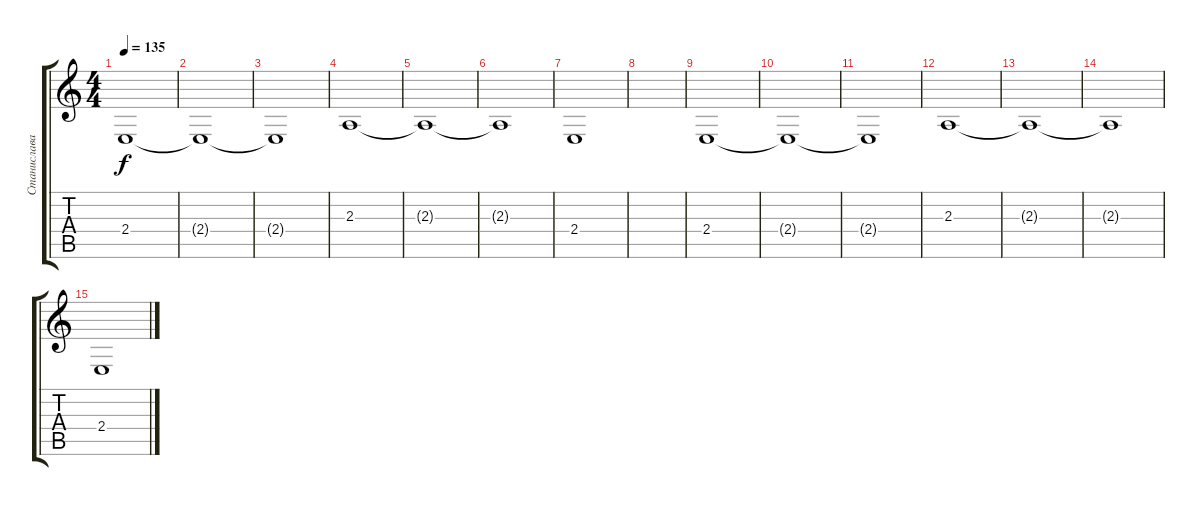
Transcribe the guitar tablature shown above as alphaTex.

\track ("Станислава Матвеева (клавишные)" "Станислава") {instrument choiraahs}
\staff {score tabs}
\tuning (E4 B3 G3 D3 A2 E2) {hide}
\ts (4 4)
\tempo 135
\clef g2
\ks c
2.4.1{dy f} |
2.4{t}.1 |
2.4{t}.1 |
2.3.1 |
2.3{t}.1 |
2.3{t}.1 |
2.4.1 |
|
2.4.1 |
2.4{t}.1 |
2.4{t}.1 |
2.3.1 |
2.3{t}.1 |
2.3{t}.1 |
2.4.1
